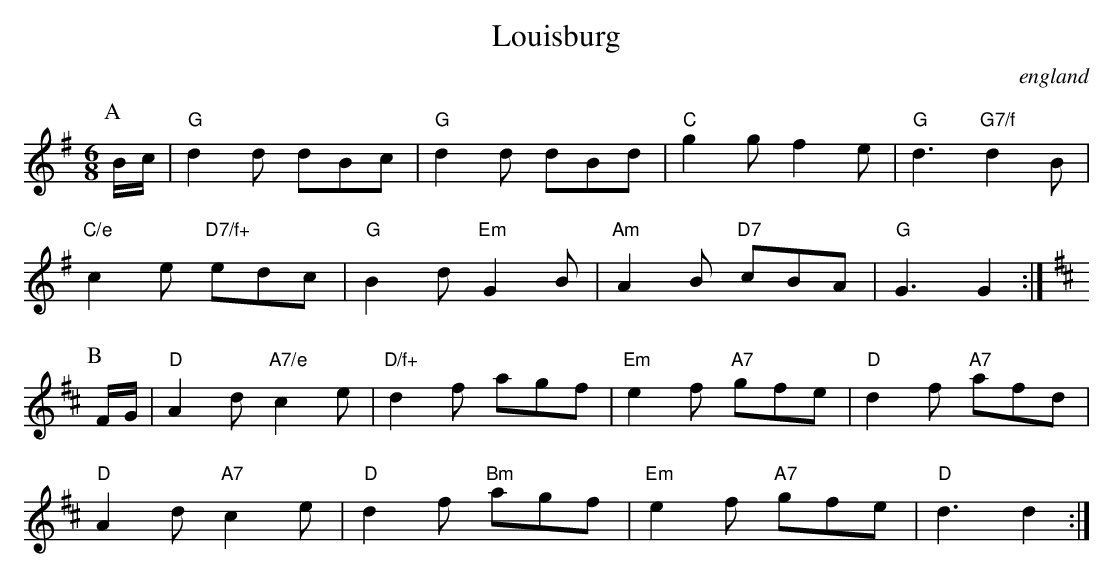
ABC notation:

X:1
T:Louisburg
O:england
M:6/8
K:G
P:A
B/2c/2|"G"d2d dBc|"G"d2d dBd|"C"g2g f2e|"G"d3 "G7/f"d2B|
"C/e"c2e "D7/f+"edc|"G"B2d "Em"G2B|"Am"A2B "D7"cBA|"G"G3 G2:|
K:D
P:B
F/2G/2|"D"A2d "A7/e"c2e|"D/f+"d2f agf|"Em"e2f "A7"gfe|"D"d2f "A7"afd|
"D"A2d "A7"c2e|"D"d2f "Bm"agf|"Em"e2f "A7"gfe|"D"d3 d2:|
